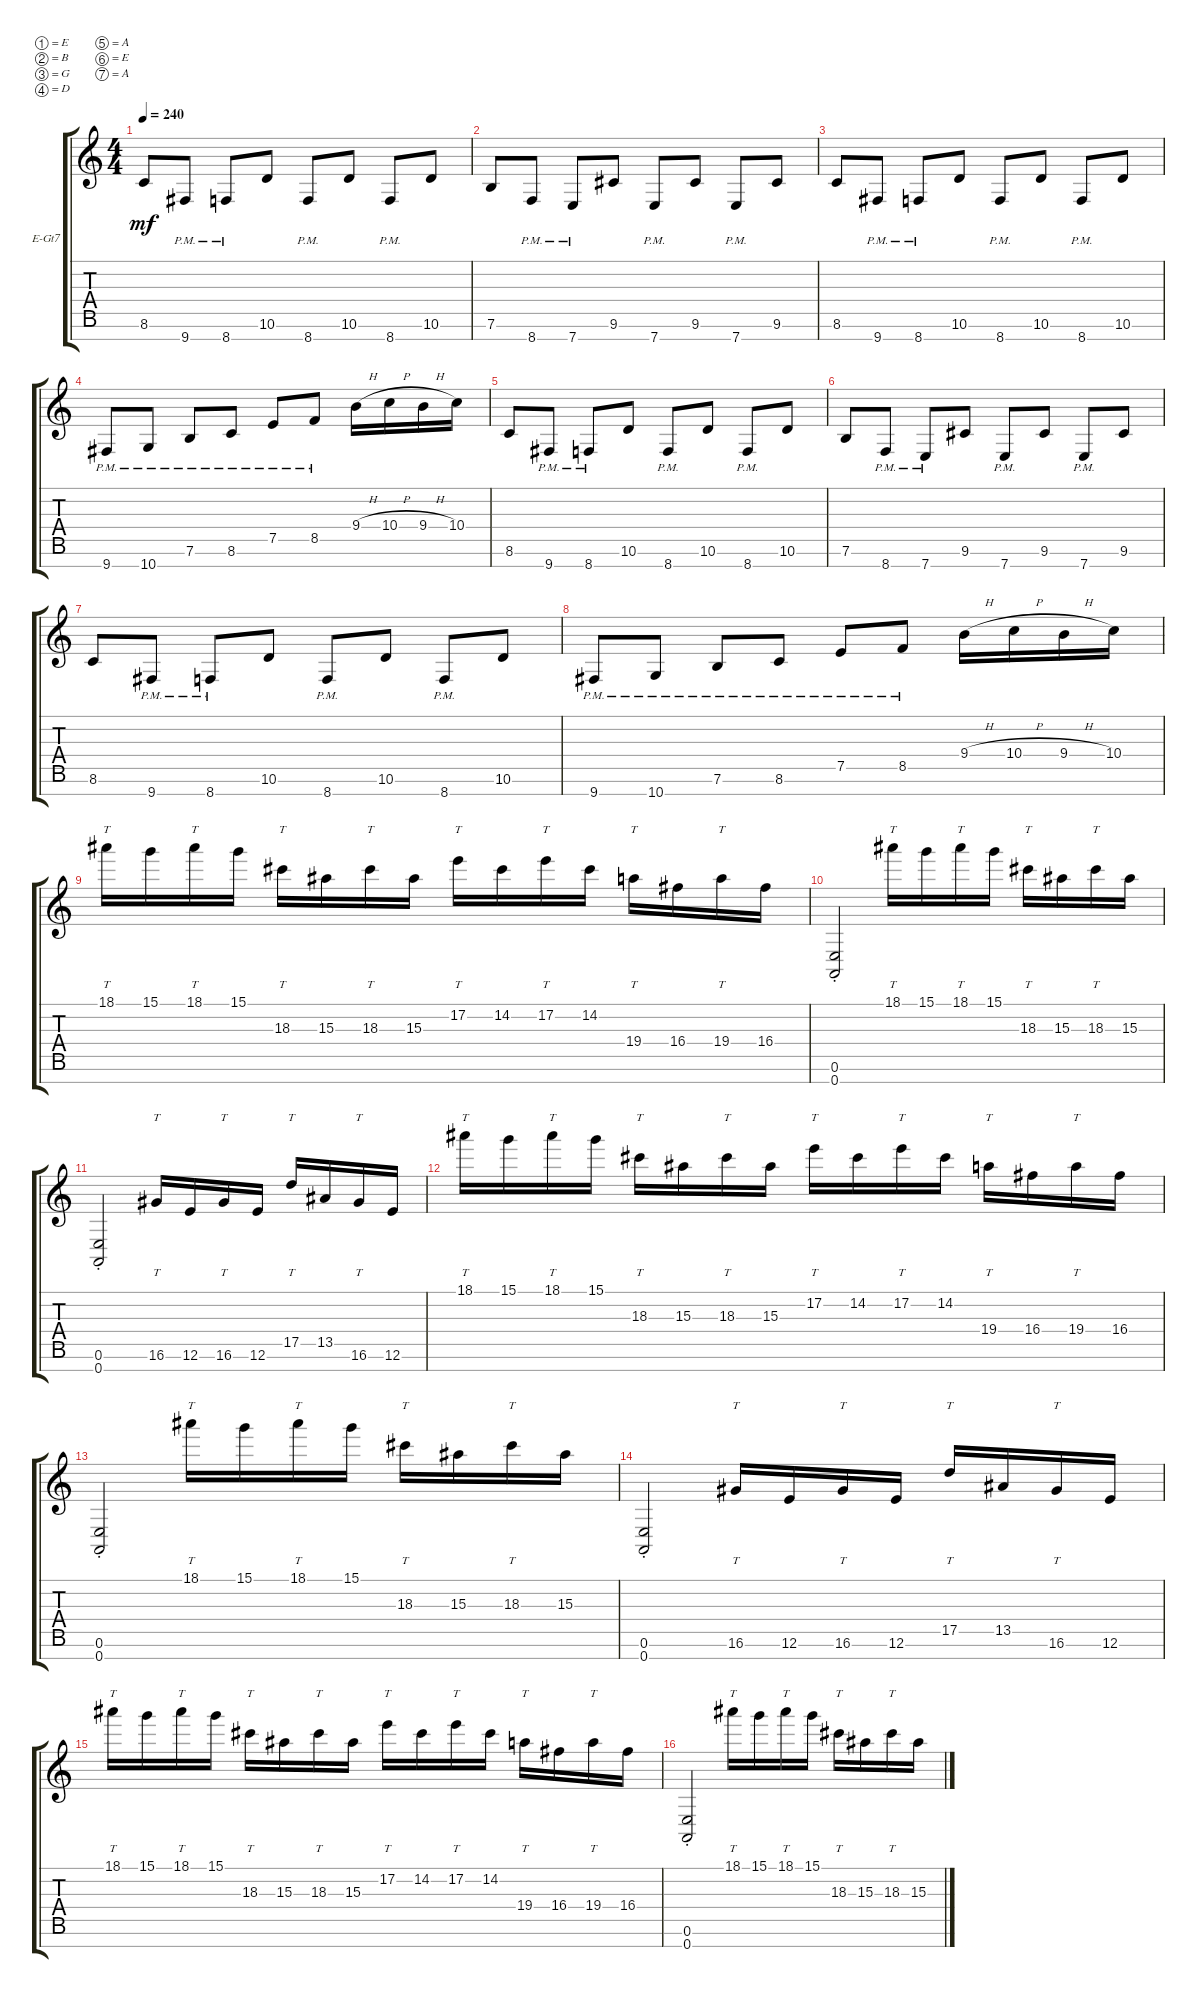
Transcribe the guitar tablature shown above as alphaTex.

\defaultSystemsLayout 4
\bracketExtendMode groupsimilarinstruments
\firstSystemTrackNameOrientation horizontal
\otherSystemsTrackNameOrientation horizontal
\track ("Electric Guitar" "E-Gt7") {instrument distortionguitar}
\staff {score tabs}
\tuning (E4 B3 G3 D3 A2 E2 A1)
\ts (4 4)
\tempo 240
\clef g2
\ks c
8.6.8{dy mf} 9.7{pm}.8 8.7{pm}.8 10.6.8 8.7{pm}.8 10.6.8 8.7{pm}.8 10.6.8 |
7.6.8 8.7{pm}.8 7.7{pm}.8 9.6.8 7.7{pm}.8 9.6.8 7.7{pm}.8 9.6.8 |
8.6.8 9.7{pm}.8 8.7{pm}.8 10.6.8 8.7{pm}.8 10.6.8 8.7{pm}.8 10.6.8 |
9.7{pm}.8 10.7{pm}.8 7.6{pm}.8 8.6{pm}.8 7.5{pm}.8 8.5{pm}.8 9.4{h}.16 10.4{h}.16 9.4{h}.16 10.4.16 |
8.6.8 9.7{pm}.8 8.7{pm}.8 10.6.8 8.7{pm}.8 10.6.8 8.7{pm}.8 10.6.8 |
7.6.8 8.7{pm}.8 7.7{pm}.8 9.6.8 7.7{pm}.8 9.6.8 7.7{pm}.8 9.6.8 |
8.6.8 9.7{pm}.8 8.7{pm}.8 10.6.8 8.7{pm}.8 10.6.8 8.7{pm}.8 10.6.8 |
9.7{pm}.8 10.7{pm}.8 7.6{pm}.8 8.6{pm}.8 7.5{pm}.8 8.5{pm}.8 9.4{h}.16 10.4{h}.16 9.4{h}.16 10.4.16 |
18.1.16{tt} 15.1.16 18.1.16{tt} 15.1.16 18.3.16{tt} 15.3.16 18.3.16{tt} 15.3.16 17.2.16{tt} 14.2.16 17.2.16{tt} 14.2.16 19.4.16{tt} 16.4.16 19.4.16{tt} 16.4.16 |
(0.7{st} 0.6{st}).2 18.1.16{tt} 15.1.16 18.1.16{tt} 15.1.16 18.3.16{tt} 15.3.16 18.3.16{tt} 15.3.16 |
(0.7{st} 0.6{st}).2 16.6.16{tt} 12.6.16 16.6.16{tt} 12.6.16 17.5.16{tt} 13.5.16 16.6.16{tt} 12.6.16 |
18.1.16{tt} 15.1.16 18.1.16{tt} 15.1.16 18.3.16{tt} 15.3.16 18.3.16{tt} 15.3.16 17.2.16{tt} 14.2.16 17.2.16{tt} 14.2.16 19.4.16{tt} 16.4.16 19.4.16{tt} 16.4.16 |
(0.7{st} 0.6{st}).2 18.1.16{tt} 15.1.16 18.1.16{tt} 15.1.16 18.3.16{tt} 15.3.16 18.3.16{tt} 15.3.16 |
(0.7{st} 0.6{st}).2 16.6.16{tt} 12.6.16 16.6.16{tt} 12.6.16 17.5.16{tt} 13.5.16 16.6.16{tt} 12.6.16 |
18.1.16{tt} 15.1.16 18.1.16{tt} 15.1.16 18.3.16{tt} 15.3.16 18.3.16{tt} 15.3.16 17.2.16{tt} 14.2.16 17.2.16{tt} 14.2.16 19.4.16{tt} 16.4.16 19.4.16{tt} 16.4.16 |
(0.7{st} 0.6{st}).2 18.1.16{tt} 15.1.16 18.1.16{tt} 15.1.16 18.3.16{tt} 15.3.16 18.3.16{tt} 15.3.16
